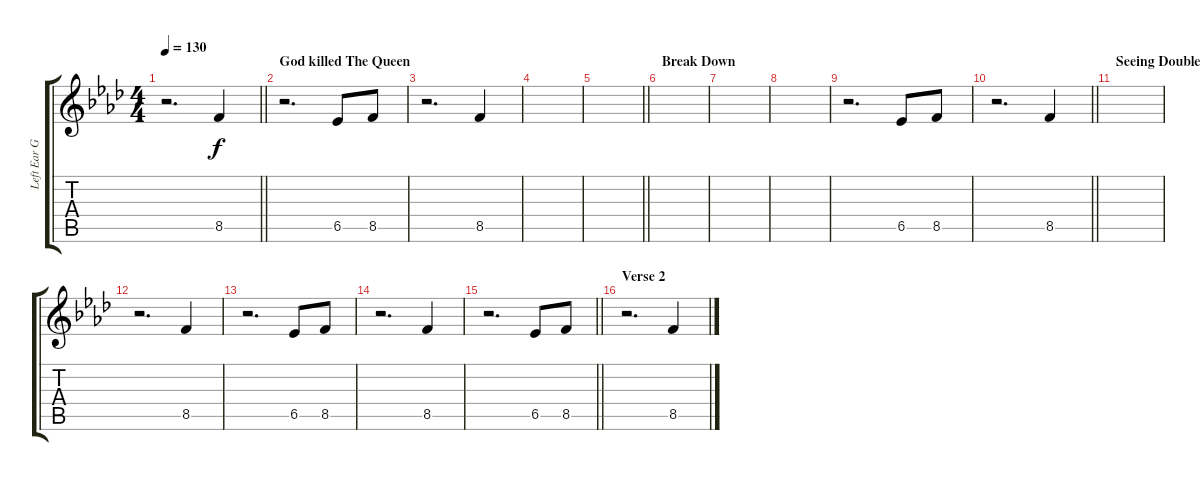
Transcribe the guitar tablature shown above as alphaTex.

\track ("Left Ear Guitar" "Left Ear G") {instrument distortionguitar}
\staff {score tabs}
\tuning (E4 B3 G3 D3 A2 E2) {hide}
\ts (4 4)
\tempo 130
\clef g2
\barLineRight lightlight
\ks fminor
r.2{d dy f} 8.5.4 |
\section ("" "God killed The Queen")
r.2{d} 6.5.8 8.5.8 |
r.2{d} 8.5.4 |
|
\barLineRight lightlight
|
\section ("" "Break Down")
|
|
|
r.2{d} 6.5.8 8.5.8 |
\barLineRight lightlight
r.2{d} 8.5.4 |
\section ("" "Seeing Double")
|
r.2{d} 8.5.4 |
r.2{d} 6.5.8 8.5.8 |
r.2{d} 8.5.4 |
\barLineRight lightlight
r.2{d} 6.5.8 8.5.8 |
\section ("" "Verse 2")
r.2{d} 8.5.4
